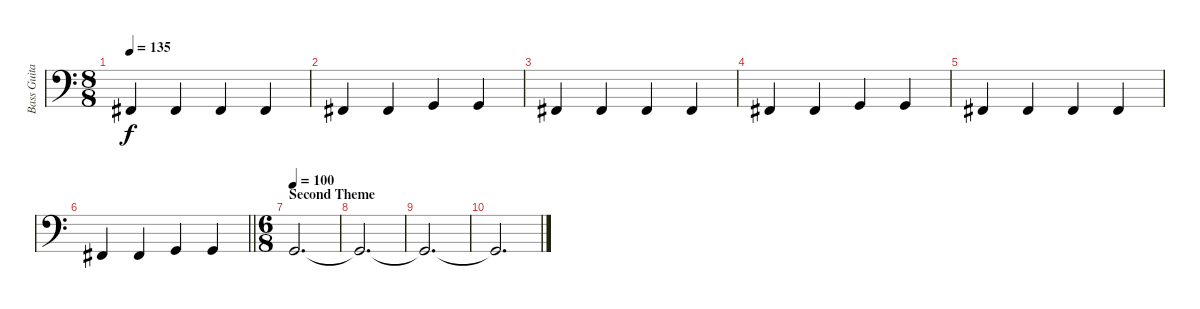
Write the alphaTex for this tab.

\track ("Bass Guitar" "Bass Guita") {instrument electricbassfinger}
\staff {score}
\tuning (F2 C2 G1 D1) {hide}
\ts (8 8)
\tempo 135
\clef f4
\ks c
4.4.4{dy f} 4.4.4 4.4.4 4.4.4 |
4.4.4 4.4.4 5.4.4 5.4.4 |
4.4.4 4.4.4 4.4.4 4.4.4 |
4.4.4 4.4.4 5.4.4 5.4.4 |
4.4.4 4.4.4 4.4.4 4.4.4 |
\barLineRight lightlight
4.4.4 4.4.4 5.4.4 5.4.4 |
\ts (6 8)
\section ("" "Second Theme")
\tempo 100
0.3.2{d} |
0.3{t}.2{d} |
0.3{t}.2{d} |
0.3{t}.2{d}
